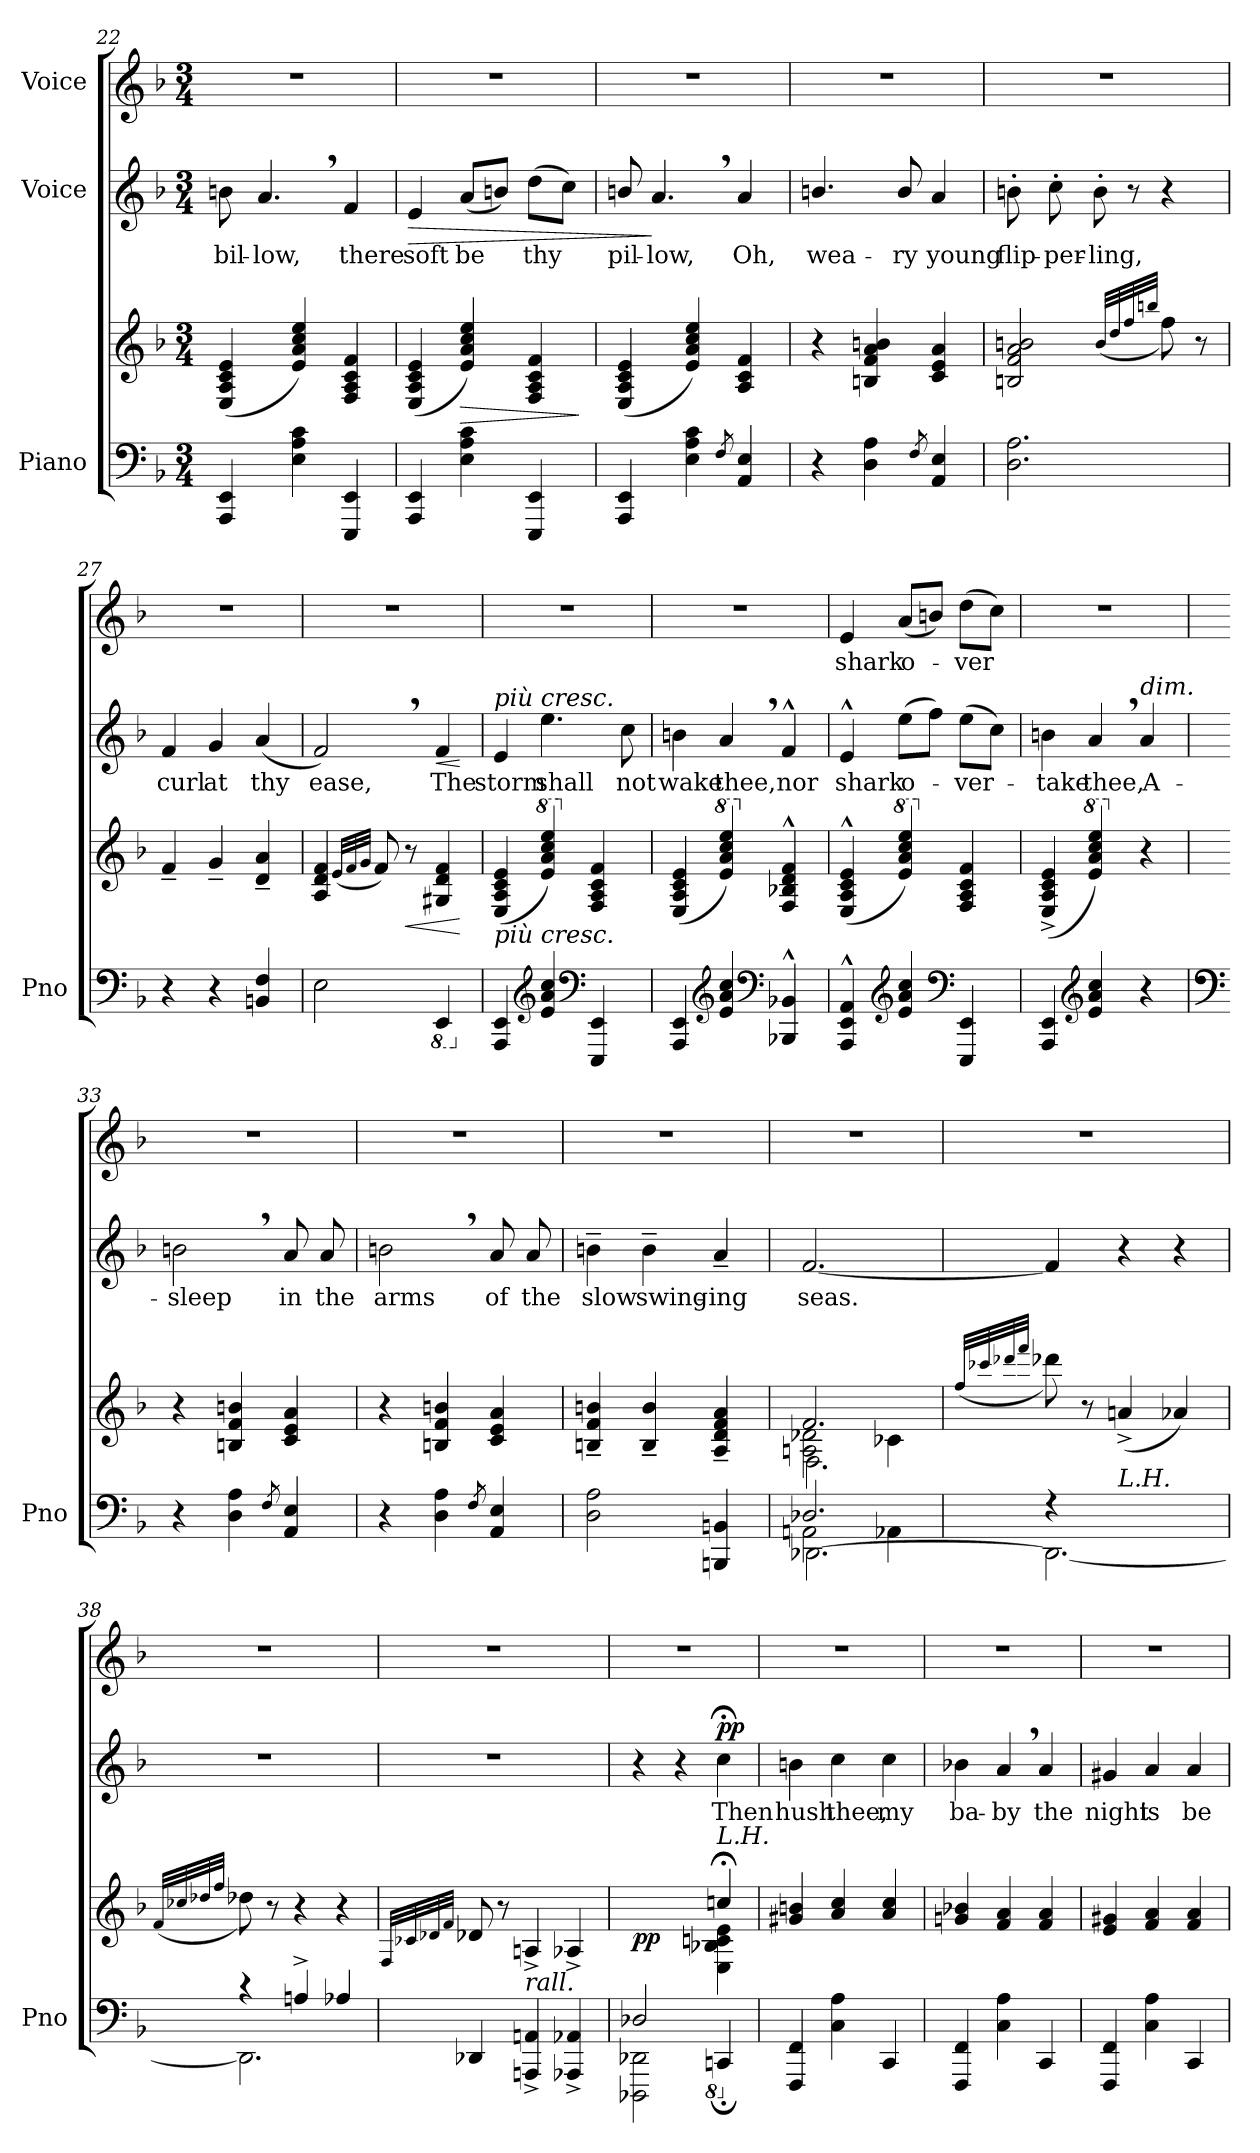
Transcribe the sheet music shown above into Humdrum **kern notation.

**kern	**kern	**dynam	**kern	**text	**dynam	**kern	**text
*part3	*part3	*part3	*part2	*part2	*part2	*part1	*part1
*staff4	*staff3	*staff3/4	*staff2	*staff2	*staff2	*staff1	*staff1
*I"Piano	*	*	*I"Voice	*	*	*I"Voice	*
*I'Pno	*	*	*	*	*	*	*
*clefF4	*clefG2	*	*clefG2	*	*	*clefG2	*
*k[b-]	*k[b-]	*	*k[b-]	*	*	*k[b-]	*
*M3/4	*M3/4	*	*M3/4	*	*	*M3/4	*
=22	=22	=22	=22	=22	=22	=22	=22
4AAA/ 4EE/	(>4E/ 4A/ 4c/ 4e/	.	8bn\	bil-	.	2.r	.
.	.	.	4.a,/	-low,	.	.	.
4E\ 4A\ 4c\	4e/ 4a/ 4cc/ 4ee/)	.	.	.	.	.	.
4EEE/ 4EE/	4F/ 4A/ 4c/ 4f/	.	4f/	there	.	.	.
=23	=23	=23	=23	=23	=23	=23	=23
!	!	!	!	!	!LO:HP:b	!	!
4AAA/ 4EE/	(>4E/ 4A/ 4c/ 4e/	.	4e/	soft	>	2.r	.
!	!	!LO:HP:b	!	!	!	!	!
4E\ 4A\ 4c\	4e/ 4a/ 4cc/ 4ee/)	>	(8a/L	be	.	.	.
.	.	.	8bn/J)	.	.	.	.
4EEE/ 4EE/	4F/ 4A/ 4c/ 4f/	.	(8dd\L	thy	.	.	.
.	.	.	8cc\J)	.	.	.	.
.	.	]	.	.	.	.	.
=24	=24	=24	=24	=24	=24	=24	=24
4AAA/ 4EE/	(>4E/ 4A/ 4c/ 4e/	.	8bn/	pil-	.	2.r	.
.	.	.	4.a,/	-low,	]	.	.
4E\ 4A\ 4c\	4e/ 4a/ 4cc/ 4ee/)	.	.	.	.	.	.
8qF/	.	.	.	.	.	.	.
4AA/ 4E/	4A/ 4c/ 4f/	.	4a/	Oh,	.	.	.
=25	=25	=25	=25	=25	=25	=25	=25
4r	4r	.	4.bn/	wea-	.	2.r	.
4D\ 4A\	4Bn/ 4f/ 4a/ 4bn/	.	.	.	.	.	.
.	.	.	8b/	-ry	.	.	.
8qF/	.	.	.	.	.	.	.
4AA/ 4E/	4c/ 4e/ 4a/	.	4a/	young	.	.	.
=26	=26	=26	=26	=26	=26	=26	=26
2.D\ 2.A\	2Bn/ 2f/ 2a/ 2bn/	.	8bn'\	flip-	.	2.r	.
.	.	.	8cc'\	-per-	.	.	.
.	.	.	8b'\	-ling,	.	.	.
.	.	.	8r	.	.	.	.
.	(32qb/LLL	.	.	.	.	.	.
.	32qdd/	.	.	.	.	.	.
.	32qff/	.	.	.	.	.	.
.	32qbbn/JJJ	.	.	.	.	.	.
.	8ff\)	.	4r	.	.	.	.
.	8r	.	.	.	.	.	.
=27	=27	=27	=27	=27	=27	=27	=27
4r	4f~>/	.	4f/	curl	.	2.r	.
4r	4g~>/	.	4g/	at	.	.	.
4BBn/ 4F/	4d/~> 4a/~>	.	(>4a/	thy	.	.	.
=28	=28	=28	=28	=28	=28	=28	=28
2E\	4A/ 4d/ 4f/	.	2f,/)	ease,	.	2.r	.
.	(32qe/LLL	.	.	.	.	.	.
.	32qf/	.	.	.	.	.	.
.	32qg/JJJ	.	.	.	.	.	.
.	8f/)	.	.	.	.	.	.
!	!	!LO:HP:b	!	!	!	!	!
.	8r	<	.	.	.	.	.
*8ba	*	*	*	*	*	*	*
!	!	!	!	!	!LO:HP:b	!	!
4EEE/	4G#X/ 4d/ 4f/	.	4f/	The	<	.	.
.	.	[	.	.	[	.	.
=29	=29	=29	=29	=29	=29	=29	=29
*X8ba	*	*	*	*	*	*	*
!	!	!	!LO:TX:a:i:t=più cresc.	!	!	!	!
!	!LO:TX:b:i:t=più  cresc.	!	!	!	!	!	!
4AAA/ 4EE/	(>4E/ 4A/ 4c/ 4e/	.	4e/	storm	.	2.r	.
*clefG2	*	*	*	*	*	*	*
*	*8va	*	*	*	*	*	*
4e/ 4a/ 4cc/	4ee/ 4aa/ 4ccc/ 4eee/)	.	4.ee\	shall	.	.	.
*clefF4	*	*	*	*	*	*	*
*	*X8va	*	*	*	*	*	*
4EEE/ 4EE/	4F/ 4A/ 4c/ 4f/	.	.	.	.	.	.
.	.	.	8cc\	not	.	.	.
=30	=30	=30	=30	=30	=30	=30	=30
4AAA/ 4EE/	(>4E/ 4A/ 4c/ 4e/	.	4bn\	wake	.	2.r	.
*clefG2	*	*	*	*	*	*	*
*	*8va	*	*	*	*	*	*
4e/ 4a/ 4cc/	4ee/ 4aa/ 4ccc/ 4eee/)	.	4a,/	thee,	.	.	.
*clefF4	*	*	*	*	*	*	*
*	*X8va	*	*	*	*	*	*
4BBB-X/^^ 4BB-X/^^	4F/^^ 4B-X/^^ 4d/^^ 4f/^^	.	4f^^/	nor	.	.	.
=31	=31	=31	=31	=31	=31	=31	=31
4AAA/^^ 4EE/^^ 4AA/^^	(>4E/^^ 4A/^^ 4c/^^ 4e/^^	.	4e^^/	shark	.	4e/	shark
*clefG2	*	*	*	*	*	*	*
*	*8va	*	*	*	*	*	*
4e/ 4a/ 4cc/	4ee/ 4aa/ 4ccc/ 4eee/)	.	(8ee\L	o-	.	(8a/L	o-
.	.	.	8ff\J)	.	.	8bn/J)	.
*clefF4	*	*	*	*	*	*	*
*	*X8va	*	*	*	*	*	*
4EEE/ 4EE/	4F/ 4A/ 4c/ 4f/	.	(8ee\L	-ver-	.	(8dd\L	-ver
.	.	.	8cc\J)	.	.	8cc\J)	.
=32	=32	=32	=32	=32	=32	=32	=32
4AAA/ 4EE/	(>4E/^> 4A/^> 4c/^> 4e/^>	.	4bn\	-take	.	2.r	.
*clefG2	*	*	*	*	*	*	*
*	*8va	*	*	*	*	*	*
4e/ 4a/ 4cc/	4ee/ 4aa/ 4ccc/ 4eee/)	.	4a,/	thee,	.	.	.
*	*X8va	*	*	*	*	*	*
!	!	!	!LO:TX:a:i:t=dim.	!	!	!	!
4r	4r	.	4a/	A-	.	.	.
=33	=33	=33	=33	=33	=33	=33	=33
*clefF4	*	*	*	*	*	*	*
4r	4r	.	2bn,\	-sleep	.	2.r	.
4D\ 4A\	4Bn/ 4f/ 4bn/	.	.	.	.	.	.
8qF/	.	.	.	.	.	.	.
4AA/ 4E/	4c/ 4e/ 4a/	.	8a/	in	.	.	.
.	.	.	8a/	the	.	.	.
=34	=34	=34	=34	=34	=34	=34	=34
4r	4r	.	2bn,\	arms	.	2.r	.
4D\ 4A\	4Bn/ 4f/ 4bn/	.	.	.	.	.	.
8qF/	.	.	.	.	.	.	.
4AA/ 4E/	4c/ 4e/ 4a/	.	8a/	of	.	.	.
.	.	.	8a/	the	.	.	.
=35	=35	=35	=35	=35	=35	=35	=35
2D\ 2A\	4Bn/~> 4f/~> 4bn/~>	.	4bn~\	slow	.	2.r	.
.	4B/~> 4b/~>	.	4b~\	swing-	.	.	.
4BBBn/ 4BBn/	4A/~> 4d/~> 4f/~> 4a/~>	.	4a~>/	-ing	.	.	.
=36	=36	=36	=36	=36	=36	=36	=36
*^	*^	*	*	*	*	*	*
*	*^	*	*^	*	*	*	*	*	*
2.D-X/	2AAn\	[2.DD-X\	2.f/	2An\ 2d-X\	2.F\	.	[2.f/	seas.	.	2.r	.
.	4AA-X\	.	.	4c-X\	.	.	.	.	.	.	.
*v	*v	*v	*	*	*	*	*	*	*	*	*
*	*v	*v	*v	*	*	*	*	*	*
=37	=37	=37	=37	=37	=37	=37	=37
.	(32qff/LLL	.	.	.	.	.	.
.	32qccc-X/	.	.	.	.	.	.
.	32qddd-X/	.	.	.	.	.	.
.	32qfff/JJJ	.	.	.	.	.	.
*^	*^	*	*	*	*	*	*
4r	2.DD-\_	8ddd-\)	4ryy	.	4f/]	.	.	2.r	.
.	.	8r	.	.	.	.	.	.	.
!LO:TX:a:i:t=L.H.	!	!	!	!	!	!	!	!	!
2ryy	.	4ryy	(4an^>/	.	4r	.	.	.	.
.	.	4ryy	4a-X/)	.	4r	.	.	.	.
*	*	*v	*v	*	*	*	*	*	*
=38	=38	=38	=38	=38	=38	=38	=38	=38
.	.	(32qf/LLL	.	.	.	.	.	.
.	.	32qcc-X/	.	.	.	.	.	.
.	.	32qdd-X/	.	.	.	.	.	.
.	.	32qff/JJJ	.	.	.	.	.	.
4r	2.DD-\]	8dd-\)	.	2.r	.	.	2.r	.
.	.	8r	.	.	.	.	.	.
4An^>/	.	4r	.	.	.	.	.	.
4A-X/	.	4r	.	.	.	.	.	.
*v	*v	*	*	*	*	*	*	*
=39	=39	=39	=39	=39	=39	=39	=39
.	32qF/LLL	.	.	.	.	.	.
.	32qc-X/	.	.	.	.	.	.
.	32qd-X/	.	.	.	.	.	.
.	32qf/JJJ	.	.	.	.	.	.
4DD-X/	8d-/	.	2.r	.	.	2.r	.
.	8r	.	.	.	.	.	.
!LO:TX:i:t=rall.	!	!	!	!	!	!	!
4AAAn/^ 4AAn/^	4An^>/	.	.	.	.	.	.
4AAA-X/^ 4AA-X/^	4A-X^>/	.	.	.	.	.	.
=40	=40	=40	=40	=40	=40	=40	=40
*^	*^	*	*	*	*	*	*
!	!	!	!	!LO:DY:b	!	!	!	!	!
2D-X/	2DDD-X\ 2DD-X\	2ryy	2ryy	pp	4r	.	.	2.r	.
.	.	.	.	.	4r	.	.	.	.
*8ba	*	*	*	*	*	*	*	*	*
!	!	!LO:TX:a:i:t=L.H.	!	!	!	!	!	!	!
!	!	!	!	!	!	!	!LO:DY:a	!	!
4ryy	4CCCn;</	4ccn;</	4E\ 4B-X\ 4cn\ 4e\	.	4cc;<\	Then	pp	.	.
*v	*v	*	*	*	*	*	*	*	*
*	*v	*v	*	*	*	*	*	*
=41	=41	=41	=41	=41	=41	=41	=41
*X8ba	*	*	*	*	*	*	*
*^	*^	*	*	*	*	*	*
!LO:TX:a:i:t=a tempo	!	!	!	!	!	!	!	!	!
*v	*v	*	*	*	*	*	*	*	*
*	*v	*v	*	*	*	*	*	*
4FFF/ 4FF/	4g#X/ 4bn/	.	4bn\	hush	.	2.r	.
4C\ 4A\	4a/ 4cc/	.	4cc\	thee,	.	.	.
4CC/	4a/ 4cc/	.	4cc\	my	.	.	.
=42	=42	=42	=42	=42	=42	=42	=42
4FFF/ 4FF/	4gn/ 4b-X/	.	4b-X\	ba-	.	2.r	.
4C\ 4A\	4f/ 4a/	.	4a,/	-by	.	.	.
4CC/	4f/ 4a/	.	4a/	the	.	.	.
=43	=43	=43	=43	=43	=43	=43	=43
4FFF/ 4FF/	4e/ 4g#X/	.	4g#X/	night	.	2.r	.
4C\ 4A\	4f/ 4a/	.	4a/	is	.	.	.
4CC/	4f/ 4a/	.	4a/	be-	.	.	.
=	=	=	=	=	=	=	=
*-	*-	*-	*-	*-	*-	*-	*-
